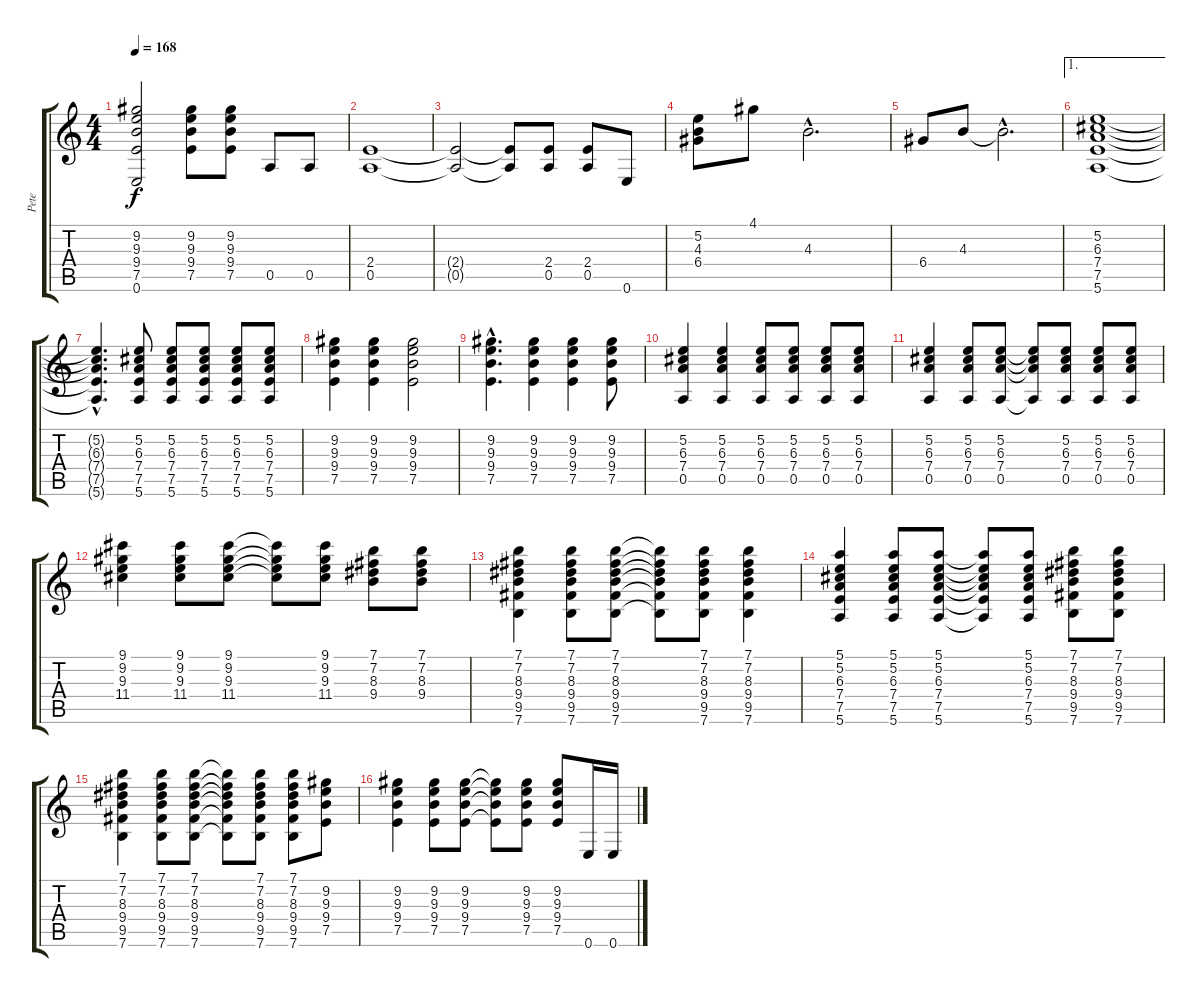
\track ("Pete" "Pete") {instrument overdrivenguitar}
\staff {score tabs}
\tuning (E4 B3 G3 D3 A2 E2) {hide}
\ts (4 4)
\tempo 168
\clef g2
\ks c
(9.2{t} 9.3{t} 9.4{t} 7.5{t} 0.6{t}).2{dy f} (9.2 9.3 9.4 7.5).8 (9.2 9.3 9.4 7.5).8 0.5.8 0.5.8 |
(2.4 0.5).1 |
(2.4{t} 0.5{t}).2 (2.4{t} 0.5{t}).8 (2.4 0.5).8 (2.4 0.5).8 0.6.8 |
(5.2 4.3 6.4).8 4.1.8 4.3{hac}.2{d} |
6.4.8 4.3.8 4.3{hac t}.2{d} |
\ae 1
(5.2 6.3 7.4 7.5 5.6).1 |
(5.2{hac t} 6.3{hac t} 7.4{hac t} 7.5{hac t} 5.6{hac t}).4{d} (5.2 6.3 7.4 7.5 5.6).8 (5.2 6.3 7.4 7.5 5.6).8 (5.2 6.3 7.4 7.5 5.6).8 (5.2 6.3 7.4 7.5 5.6).8 (5.2 6.3 7.4 7.5 5.6).8 |
(9.2 9.3 9.4 7.5).4 (9.2 9.3 9.4 7.5).4 (9.2 9.3 9.4 7.5).2 |
(9.2{hac} 9.3{hac} 9.4{hac} 7.5{hac}).4{d} (9.2 9.3 9.4 7.5).4 (9.2 9.3 9.4 7.5).4 (9.2 9.3 9.4 7.5).8 |
(5.2 6.3 7.4 0.5).4 (5.2 6.3 7.4 0.5).4 (5.2 6.3 7.4 0.5).8 (5.2 6.3 7.4 0.5).8 (5.2 6.3 7.4 0.5).8 (5.2 6.3 7.4 0.5).8 |
(5.2 6.3 7.4 0.5).4 (5.2 6.3 7.4 0.5).8 (5.2 6.3 7.4 0.5).8 (5.2{t} 6.3{t} 7.4{t} 0.5{t}).8 (5.2 6.3 7.4 0.5).8 (5.2 6.3 7.4 0.5).8 (5.2 6.3 7.4 0.5).8 |
(9.1 9.2 9.3 11.4).4 (9.1 9.2 9.3 11.4).8 (9.1 9.2 9.3 11.4).8 (9.1{t} 9.2{t} 9.3{t} 11.4{t}).8 (9.1 9.2 9.3 11.4).8 (7.1 7.2 8.3 9.4).8 (7.1 7.2 8.3 9.4).8 |
(7.1 7.2 8.3 9.4 9.5 7.6).4 (7.1 7.2 8.3 9.4 9.5 7.6).8 (7.1 7.2 8.3 9.4 9.5 7.6).8 (7.1{t} 7.2{t} 8.3{t} 9.4{t} 9.5{t} 7.6{t}).8 (7.1 7.2 8.3 9.4 9.5 7.6).8 (7.1 7.2 8.3 9.4 9.5 7.6).4 |
(5.1 5.2 6.3 7.4 7.5 5.6).4 (5.1 5.2 6.3 7.4 7.5 5.6).8 (5.1 5.2 6.3 7.4 7.5 5.6).8 (5.1{t} 5.2{t} 6.3{t} 7.4{t} 7.5{t} 5.6{t}).8 (5.1 5.2 6.3 7.4 7.5 5.6).8 (7.1 7.2 8.3 9.4 9.5 7.6).8 (7.1 7.2 8.3 9.4 9.5 7.6).8 |
(7.1 7.2 8.3 9.4 9.5 7.6).4 (7.1 7.2 8.3 9.4 9.5 7.6).8 (7.1 7.2 8.3 9.4 9.5 7.6).8 (7.1{t} 7.2{t} 8.3{t} 9.4{t} 9.5{t} 7.6{t}).8 (7.1 7.2 8.3 9.4 9.5 7.6).8 (7.1 7.2 8.3 9.4 9.5 7.6).8 (9.2 9.3 9.4 7.5).8 |
(9.2 9.3 9.4 7.5).4 (9.2 9.3 9.4 7.5).8 (9.2 9.3 9.4 7.5).8 (9.2{t} 9.3{t} 9.4{t} 7.5{t}).8 (9.2 9.3 9.4 7.5).8 (9.2 9.3 9.4 7.5).8 0.6.16 0.6.16
